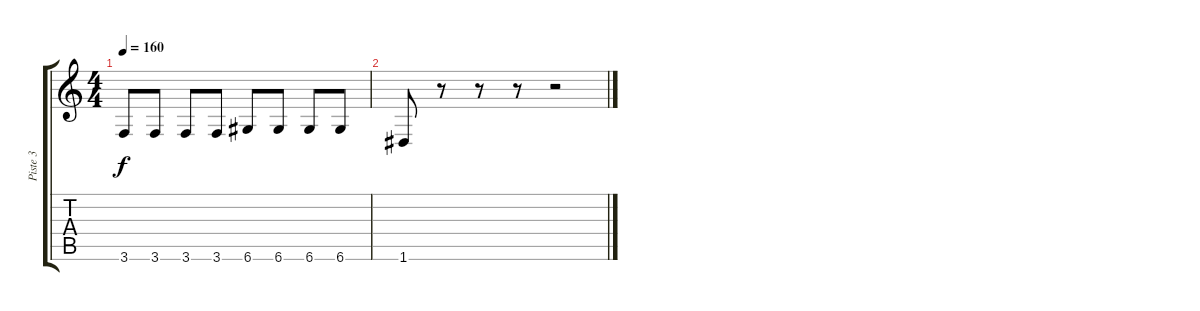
\track ("Piste 3" "Piste 3") {instrument electricbassfinger}
\staff {score tabs}
\tuning (E4 B3 G3 D3 A2 D2) {hide}
\ts (4 4)
\tempo 160
\clef g2
\ks c
3.6.8{dy f} 3.6.8 3.6.8 3.6.8 6.6.8 6.6.8 6.6.8 6.6.8 |
1.6.8 r.8 r.8 r.8 r.2
